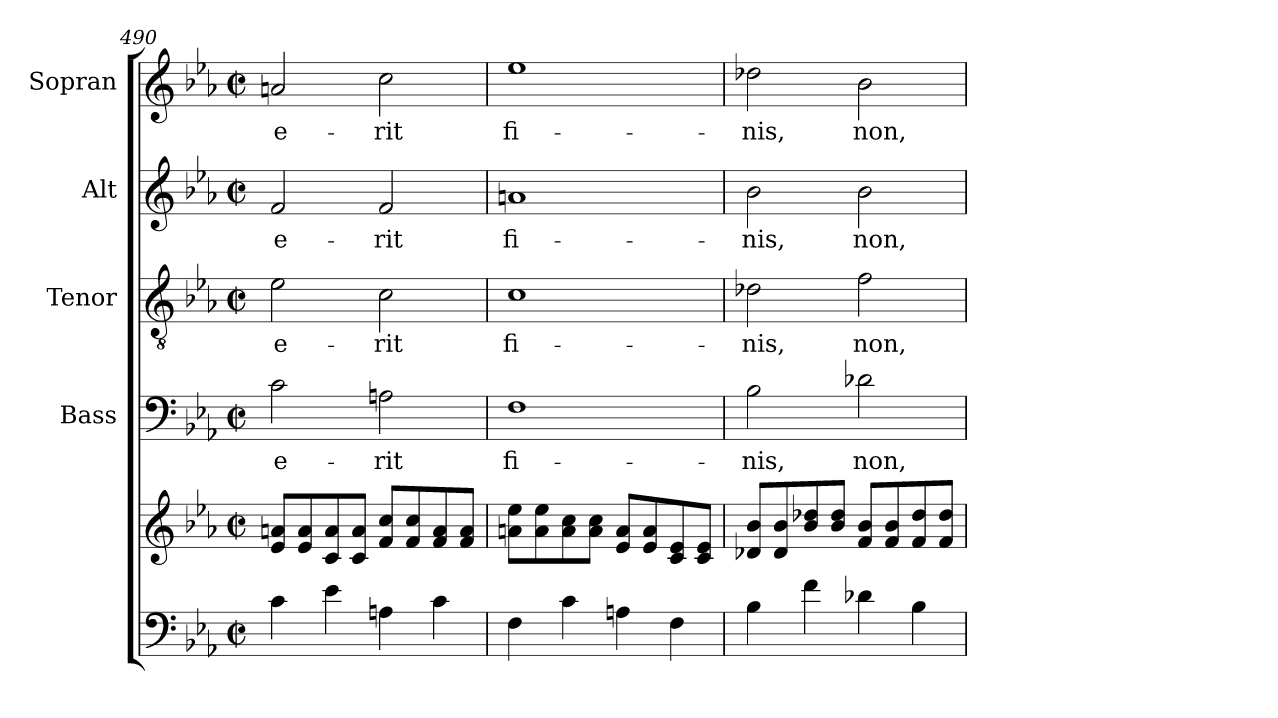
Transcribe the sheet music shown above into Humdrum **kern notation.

**kern	**kern	**kern	**text	**kern	**text	**kern	**text	**kern	**text
*part5	*part5	*part4	*part4	*part3	*part3	*part2	*part2	*part1	*part1
*staff6	*staff5	*staff4	*staff4	*staff3	*staff3	*staff2	*staff2	*staff1	*staff1
*	*	*I"Bass	*	*I"Tenor	*	*I"Alt	*	*I"Sopran	*
*	*	*I'B.	*	*I'T.	*	*I'A.	*	*I'S.	*
!!LO:LB:g=z
*clefF4	*clefG2	*clefF4	*	*clefGv2	*	*clefG2	*	*clefG2	*
*k[b-e-a-]	*k[b-e-a-]	*k[b-e-a-]	*	*k[b-e-a-]	*	*k[b-e-a-]	*	*k[b-e-a-]	*
*E-:	*E-:	*E-:	*	*E-:	*	*E-:	*	*E-:	*
*M2/2	*M2/2	*M2/2	*	*M2/2	*	*M2/2	*	*M2/2	*
*met(c|)	*met(c|)	*met(c|)	*	*met(c|)	*	*met(c|)	*	*met(c|)	*
=490	=490	=490	=490	=490	=490	=490	=490	=490	=490
!	!	!	!LO:LY:b	!	!LO:LY:b	!	!LO:LY:b	!	!LO:LY:b
4c\	8e-/ 8an/L	2c\	e-	2e-\	e-	2f/	e-	2an/	e-
.	8e-/ 8a/	.	.	.	.	.	.	.	.
4e-\	8c/ 8a/	.	.	.	.	.	.	.	.
.	8c/ 8a/J	.	.	.	.	.	.	.	.
!	!	!	!LO:LY:b	!	!LO:LY:b	!	!LO:LY:b	!	!LO:LY:b
4An\	8f/ 8cc/L	2An\	-rit	2c\	-rit	2f/	-rit	2cc\	-rit
.	8f/ 8cc/	.	.	.	.	.	.	.	.
4c\	8f/ 8a/	.	.	.	.	.	.	.	.
.	8f/ 8a/J	.	.	.	.	.	.	.	.
=491	=491	=491	=491	=491	=491	=491	=491	=491	=491
!	!	!	!LO:LY:b	!	!LO:LY:b	!	!LO:LY:b	!	!LO:LY:b
4F\	8an\ 8ee-\L	1F	fi-	1c	fi-	1an	fi-	1ee-	fi-
.	8a\ 8ee-\	.	.	.	.	.	.	.	.
4c\	8a\ 8cc\	.	.	.	.	.	.	.	.
.	8a\ 8cc\J	.	.	.	.	.	.	.	.
4An\	8e-/ 8a/L	.	.	.	.	.	.	.	.
.	8e-/ 8a/	.	.	.	.	.	.	.	.
4F\	8c/ 8e-/	.	.	.	.	.	.	.	.
.	8c/ 8e-/J	.	.	.	.	.	.	.	.
=492	=492	=492	=492	=492	=492	=492	=492	=492	=492
!	!	!	!LO:LY:b	!	!LO:LY:b	!	!LO:LY:b	!	!LO:LY:b
4B-\	8d-X/ 8b-/L	2B-\	-nis,	2d-X\	-nis,	2b-\	-nis,	2dd-X\	-nis,
.	8d-/ 8b-/	.	.	.	.	.	.	.	.
4f\	8b-/ 8dd-X/	.	.	.	.	.	.	.	.
.	8b-/ 8dd-/J	.	.	.	.	.	.	.	.
!	!	!	!LO:LY:b	!	!LO:LY:b	!	!LO:LY:b	!	!LO:LY:b
4d-X\	8f/ 8b-/L	2d-X\	non,	2f\	non,	2b-\	non,	2b-\	non,
.	8f/ 8b-/	.	.	.	.	.	.	.	.
4B-\	8f/ 8dd-/	.	.	.	.	.	.	.	.
.	8f/ 8dd-/J	.	.	.	.	.	.	.	.
=	=	=	=	=	=	=	=	=	=
*-	*-	*-	*-	*-	*-	*-	*-	*-	*-
